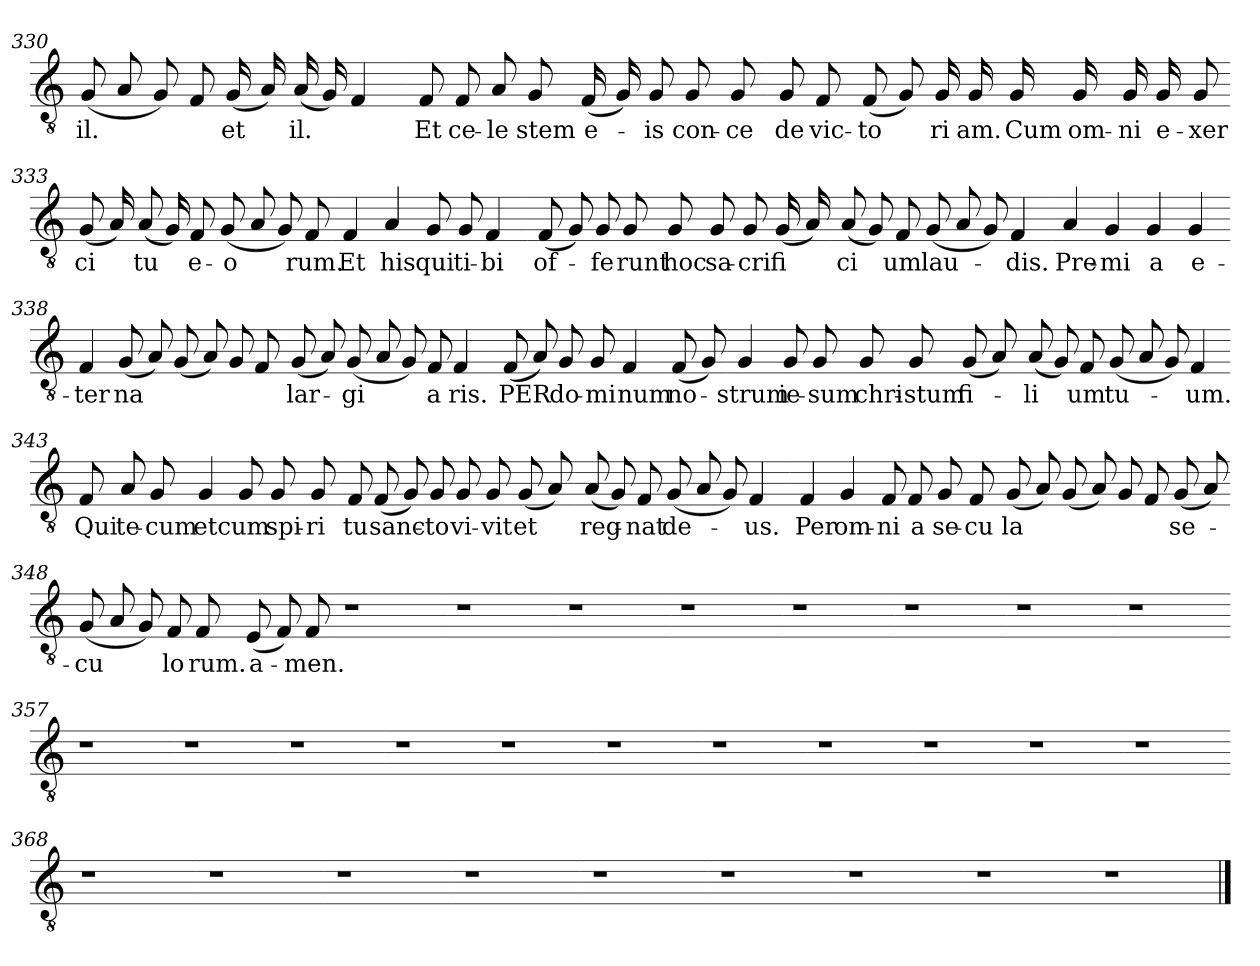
**kern	**text
*part1	*part1
*staff1	*staff1
*clefGv2	*
*k[]	*
=330	=330
(8G	il.
8A	.
8G)	.
8F	.
(16G	et
16A)	.
(16A	il.
16G)	.
4F	.
=331-	=331-
8F	Et
8F	ce-
8A	le
8G	-stem
(16F	e-
16G)	.
8G	-is
8G	con-
8G	ce
=332-	=332-
8G	-de
8F	vic-
(8F	to
8G)	.
16G	ri
16G	-am.
16G	Cum
16G	om-
16G	-ni
16G	e-
8G	xer
=333-	=333-
(8G	ci
16A)	.
(8A	-tu
16G)	.
8F	e-
(8G	o
8A	.
8G)	.
8F	-rum.
=334-	=334-
4F	Et
4A	his
8G	qui
8G	ti-
4F	-bi
=335-	=335-
(8F	of-
8G)	.
8G	fe
8G	-runt
8G	hoc
8G	sa-
8G	cri
(16G	fi
16A)	.
=336-	=336-
(8A	ci
8G)	.
8F	-um
(8G	lau-
8A	.
8G)	.
4F	-dis.
=337-	=337-
4A	Pre-
4G	mi
4G	-a
4G	e-
=338-	=338-
4F	ter
(8G	-na
8A)	.
(8G	.
8A)	.
8G	.
8F	.
=339-	=339-
(8G	lar-
8A)	.
(8G	gi
8A	.
8G)	.
8F	a
4F	-ris.
=340-	=340-
(8F	PER
8A)	.
8G	do-
8G	mi
4F	-num
(8F	no-
8G)	.
=341-	=341-
4G	-strum
8G	ie-
8G	-sum
8G	chri-
8G	-stum
(8G	fi-
8A)	.
=342-	=342-
(8A	li
8G)	.
8F	-um
(8G	tu-
8A	.
8G)	.
4F	-um.
=343-	=343-
8F	Qui
8A	te-
8G	-cum
4G	et
8G	cum
8G	spi-
8G	ri
=344-	=344-
8F	-tu
(8F	sanc-
8G)	.
8G	-to
8G	vi-
8G	-vit
(8G	et
8A)	.
=345-	=345-
(8A	reg-
8G)	.
8F	-nat
(8G	de-
8A	.
8G)	.
4F	-us.
=346-	=346-
4F	Per
4G	om-
8F	ni
8F	-a
8G	se-
8F	cu
=347-	=347-
(8G	-la
8A)	.
(8G	.
8A)	.
8G	.
8F	.
(8G	se-
8A)	.
=348-	=348-
(8G	cu
8A	.
8G)	.
8F	lo
8F	-rum.
(8E	a-
8F)	.
8F	-men.
=349-	=349-
1r	.
=350-	=350-
1r	.
=351-	=351-
1r	.
=352-	=352-
1r	.
=353-	=353-
1r	.
=354-	=354-
1r	.
=355-	=355-
1r	.
=356-	=356-
1r	.
=357-	=357-
1r	.
=358-	=358-
1r	.
=359-	=359-
1r	.
=360-	=360-
1r	.
=361-	=361-
1r	.
=362-	=362-
1r	.
=363-	=363-
1r	.
=364-	=364-
1r	.
=365-	=365-
1r	.
=366-	=366-
1r	.
=367-	=367-
1r	.
=368-	=368-
1r	.
=369-	=369-
1r	.
=370-	=370-
1r	.
=371-	=371-
1r	.
=372-	=372-
1r	.
=373-	=373-
1r	.
=374-	=374-
1r	.
=375-	=375-
1r	.
=376-	=376-
1r	.
==	==
*-	*-
